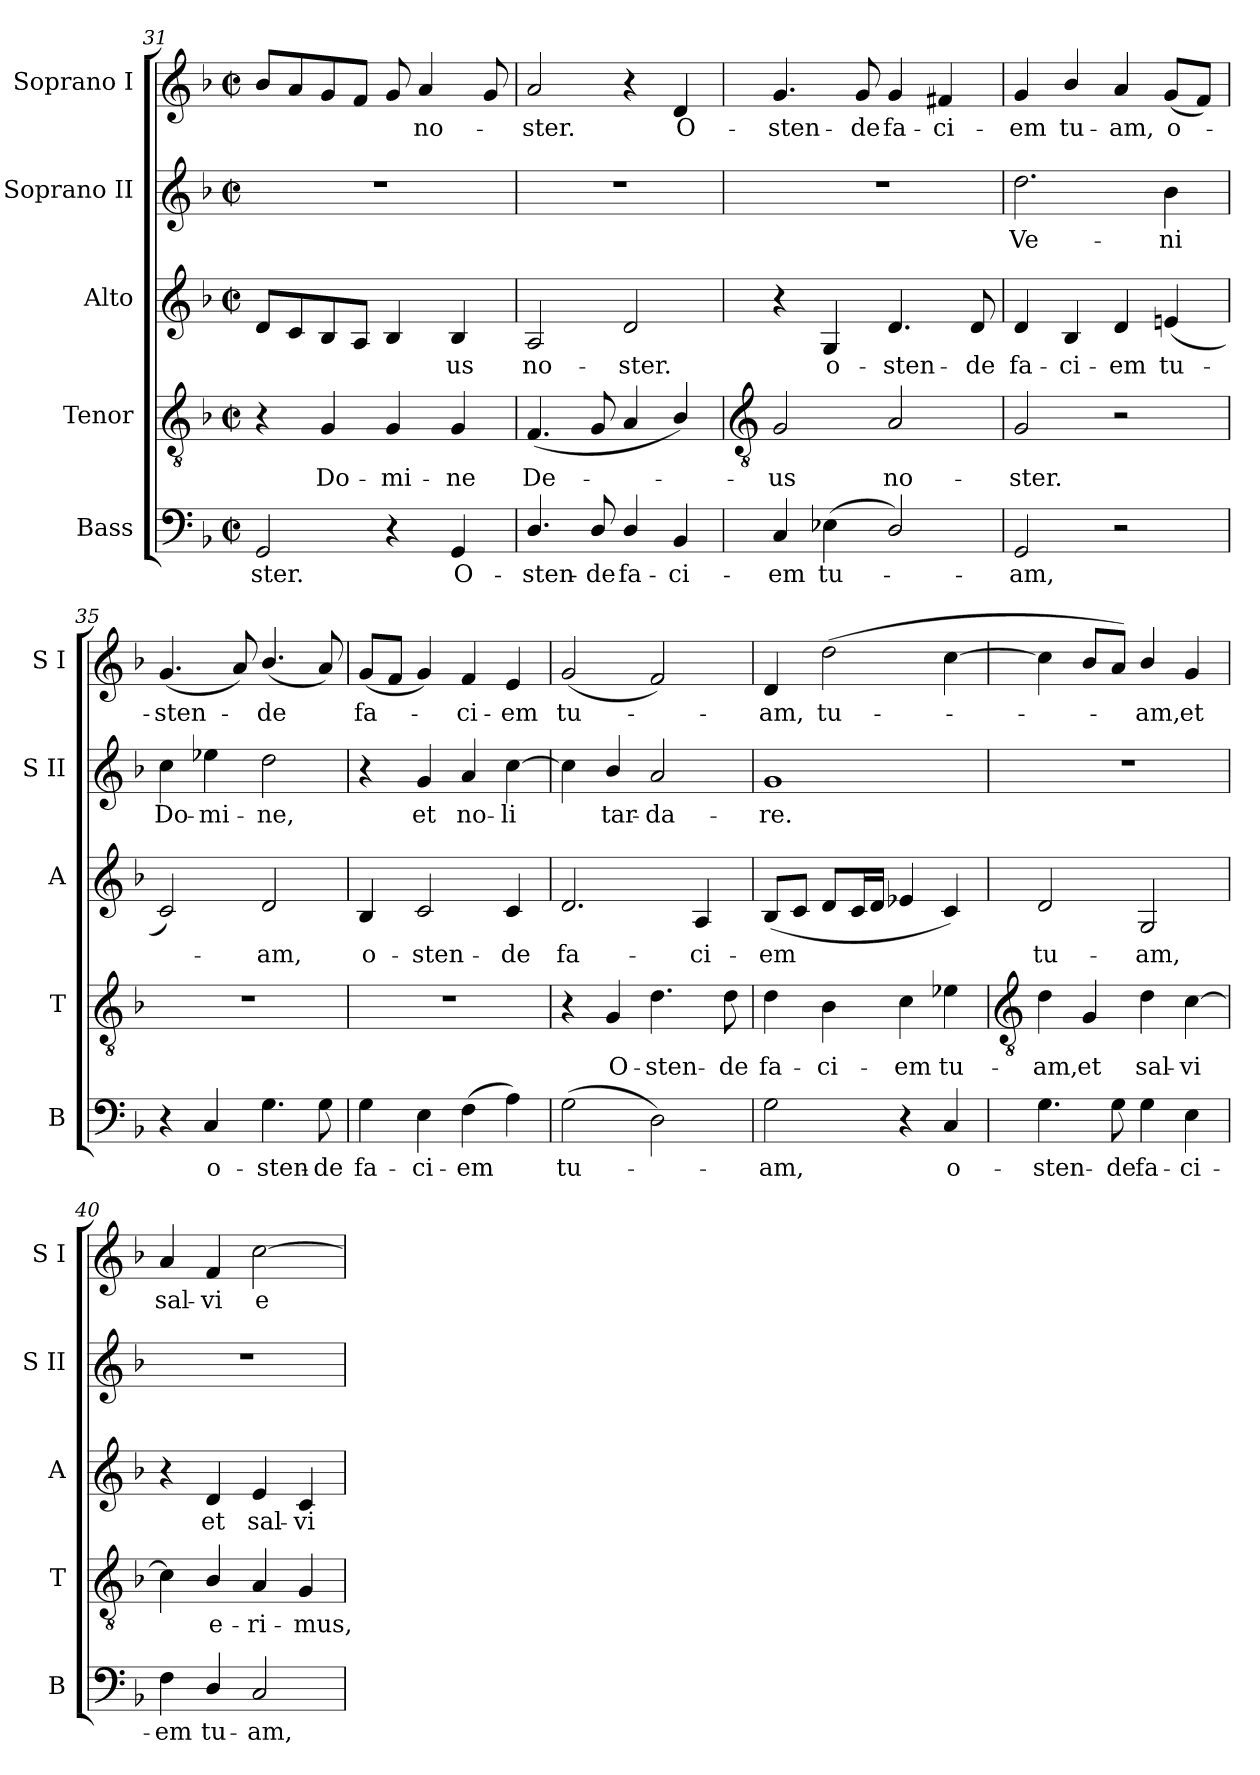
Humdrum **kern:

**kern	**text	**kern	**text	**kern	**text	**kern	**text	**kern	**text
*part5	*part5	*part4	*part4	*part3	*part3	*part2	*part2	*part1	*part1
*staff5	*staff5	*staff4	*staff4	*staff3	*staff3	*staff2	*staff2	*staff1	*staff1
*I"Bass	*	*I"Tenor	*	*I"Alto	*	*I"Soprano II	*	*I"Soprano I	*
*I'B	*	*I'T	*	*I'A	*	*I'S II	*	*I'S I	*
*clefF4	*	*clefGv2	*	*clefG2	*	*clefG2	*	*clefG2	*
*k[b-]	*	*k[b-]	*	*k[b-]	*	*k[b-]	*	*k[b-]	*
*F:	*	*F:	*	*F:	*	*F:	*	*F:	*
*M2/2	*	*M2/2	*	*M2/2	*	*M2/2	*	*M2/2	*
*met(c|)	*	*met(c|)	*	*met(c|)	*	*met(c|)	*	*met(c|)	*
=31	=31	=31	=31	=31	=31	=31	=31	=31	=31
!	!LO:LY:b	!	!	!	!	!	!	!	!
2GG	-ster.	4r	.	8dL	.	1r	.	8b-L	.
.	.	.	.	8c	.	.	.	8a	.
!	!	!	!LO:LY:b	!	!	!	!	!	!
.	.	4G	Do-	8B-	.	.	.	8g	.
.	.	.	.	8AJ	.	.	.	8fJ	.
!	!	!	!LO:LY:b	!	!	!	!	!	!
4r	.	4G	-mi-	4B-	.	.	.	8g	.
!	!	!	!	!	!	!	!	!	!LO:LY:b
.	.	.	.	.	.	.	.	4a	no-
!	!LO:LY:b	!	!LO:LY:b	!	!LO:LY:b	!	!	!	!
4GG	O-	4G	-ne	4B-	us	.	.	.	.
.	.	.	.	.	.	.	.	8g	.
=32	=32	=32	=32	=32	=32	=32	=32	=32	=32
!	!LO:LY:b	!	!LO:LY:b	!	!LO:LY:b	!	!	!	!LO:LY:b
4.D/	-sten-	(<4.F	De-	2A	no-	1r	.	2a	ster.
!	!LO:LY:b	!	!	!	!	!	!	!	!
8D/	-de	8G	.	.	.	.	.	.	.
!	!LO:LY:b	!	!	!	!LO:LY:b	!	!	!	!
4D/	fa-	4A	.	2d	-ster.	.	.	4r	.
!	!LO:LY:b	!	!	!	!	!	!	!	!LO:LY:b
4BB-	-ci-	4B-/)	.	.	.	.	.	4d	O-
!!LO:LB:g=z
=33	=33	=33	=33	=33	=33	=33	=33	=33	=33
*	*	*clefGv2	*	*	*	*	*	*	*
!	!LO:LY:b	!	!LO:LY:b	!	!	!	!	!	!LO:LY:b
4C	-em	2G	us	4r	.	1r	.	4.g	-sten-
!	!LO:LY:b	!	!	!	!LO:LY:b	!	!	!	!
(<4E-X	tu-	.	.	4G	o-	.	.	.	.
!	!	!	!	!	!	!	!	!	!LO:LY:b
.	.	.	.	.	.	.	.	8g	-de
!	!	!	!LO:LY:b	!	!LO:LY:b	!	!	!	!LO:LY:b
2D/)	.	2A	no-	4.d	-sten-	.	.	4g	fa-
!	!	!	!	!	!	!	!	!	!LO:LY:b
.	.	.	.	.	.	.	.	4f#X	-ci-
!	!	!	!	!	!LO:LY:b	!	!	!	!
.	.	.	.	8d	-de	.	.	.	.
=34	=34	=34	=34	=34	=34	=34	=34	=34	=34
!	!LO:LY:b	!	!LO:LY:b	!	!LO:LY:b	!	!LO:LY:b	!	!LO:LY:b
2GG	am,	2G	-ster.	4d	fa-	2.dd	Ve-	4g	-em
!	!	!	!	!	!LO:LY:b	!	!	!	!LO:LY:b
.	.	.	.	4B-	-ci-	.	.	4b-/	tu-
!	!	!	!	!	!LO:LY:b	!	!	!	!LO:LY:b
2r	.	2r	.	4d	-em	.	.	4a	-am,
!	!	!	!	!	!LO:LY:b	!	!LO:LY:b	!	!LO:LY:b
.	.	.	.	(<4en	tu-	4b-	-ni	(<8gL	o-
.	.	.	.	.	.	.	.	8fJ)	.
=35	=35	=35	=35	=35	=35	=35	=35	=35	=35
!	!	!	!	!	!	!	!LO:LY:b	!	!LO:LY:b
4r	.	1r	.	2c)	.	4cc	Do-	(<4.g	sten-
!	!LO:LY:b	!	!	!	!	!	!LO:LY:b	!	!
4C	o-	.	.	.	.	4ee-X	-mi-	.	.
.	.	.	.	.	.	.	.	8a)	.
!	!LO:LY:b	!	!	!	!LO:LY:b	!	!LO:LY:b	!	!LO:LY:b
4.G	-sten-	.	.	2d	am,	2dd	-ne,	(<4.b-/	de
!	!LO:LY:b	!	!	!	!	!	!	!	!
8G	-de	.	.	.	.	.	.	8a)	.
=36	=36	=36	=36	=36	=36	=36	=36	=36	=36
!	!LO:LY:b	!	!	!	!LO:LY:b	!	!	!	!LO:LY:b
4G	fa-	1r	.	4B-	o-	4r	.	(<8gL	fa-
.	.	.	.	.	.	.	.	8fJ	.
!	!LO:LY:b	!	!	!	!LO:LY:b	!	!LO:LY:b	!	!
4E	-ci-	.	.	2c	-sten-	4g	et	4g)	.
!	!LO:LY:b	!	!	!	!	!	!LO:LY:b	!	!LO:LY:b
(>4F	-em	.	.	.	.	4a	no-	4f	ci-
!	!	!	!	!	!LO:LY:b	!	!LO:LY:b	!	!LO:LY:b
4A)	.	.	.	4c	-de	[4cc	-li	4e	-em
=37	=37	=37	=37	=37	=37	=37	=37	=37	=37
!	!LO:LY:b	!	!	!	!LO:LY:b	!	!	!	!LO:LY:b
(>2G	tu-	4r	.	2.d	fa-	4cc]	.	(<2g	tu-
!	!	!	!LO:LY:b	!	!	!	!LO:LY:b	!	!
.	.	4G	O-	.	.	4b-/	tar-	.	.
!	!	!	!LO:LY:b	!	!	!	!LO:LY:b	!	!
2D)	.	4.d	-sten-	.	.	2a	-da-	2f)	.
!	!	!	!	!	!LO:LY:b	!	!	!	!
.	.	.	.	4A	-ci-	.	.	.	.
!	!	!	!LO:LY:b	!	!	!	!	!	!
.	.	8d	-de	.	.	.	.	.	.
=38	=38	=38	=38	=38	=38	=38	=38	=38	=38
!	!LO:LY:b	!	!LO:LY:b	!	!LO:LY:b	!	!LO:LY:b	!	!LO:LY:b
2G	am,	4d	fa-	(<8B-L	-em	1g	-re.	4d	am,
.	.	.	.	8cJ	.	.	.	.	.
!	!	!	!LO:LY:b	!	!	!	!	!	!LO:LY:b
.	.	4B-	-ci-	8dL	.	.	.	(<2dd	tu-
.	.	.	.	16cL	.	.	.	.	.
.	.	.	.	16dJJ	.	.	.	.	.
!	!	!	!LO:LY:b	!	!	!	!	!	!
4r	.	4c	-em	4e-X	.	.	.	.	.
!	!LO:LY:b	!	!LO:LY:b	!	!	!	!	!	!
4C	o-	4e-X	tu-	4c)	.	.	.	[4cc	.
!!LO:LB:g=z
=39	=39	=39	=39	=39	=39	=39	=39	=39	=39
*	*	*clefGv2	*	*	*	*	*	*	*
!	!LO:LY:b	!	!LO:LY:b	!	!LO:LY:b	!	!	!	!
4.G	-sten-	4d	-am,	2d	tu-	1r	.	4cc]	.
!	!	!	!LO:LY:b	!	!	!	!	!	!
.	.	4G	et	.	.	.	.	8b-L	.
!	!LO:LY:b	!	!	!	!	!	!	!	!
8G	-de	.	.	.	.	.	.	8aJ)	.
!	!LO:LY:b	!	!LO:LY:b	!	!LO:LY:b	!	!	!	!LO:LY:b
4G	fa-	4d	sal-	2G	-am,	.	.	4b-/	am,
!	!LO:LY:b	!	!LO:LY:b	!	!	!	!	!	!LO:LY:b
4E	-ci-	[4c	-vi	.	.	.	.	4g	et
=40	=40	=40	=40	=40	=40	=40	=40	=40	=40
!	!LO:LY:b	!	!	!	!	!	!	!	!LO:LY:b
4F	-em	4c]	.	4r	.	1r	.	4a	sal-
!	!LO:LY:b	!	!LO:LY:b	!	!LO:LY:b	!	!	!	!LO:LY:b
4D/	tu-	4B-/	e-	4d	et	.	.	4f	-vi
!	!LO:LY:b	!	!LO:LY:b	!	!LO:LY:b	!	!	!	!LO:LY:b
2C	-am,	4A	-ri-	4e	sal-	.	.	[2cc	e-
!	!	!	!LO:LY:b	!	!LO:LY:b	!	!	!	!
.	.	4G	-mus,	4c	-vi	.	.	.	.
=	=	=	=	=	=	=	=	=	=
*-	*-	*-	*-	*-	*-	*-	*-	*-	*-
